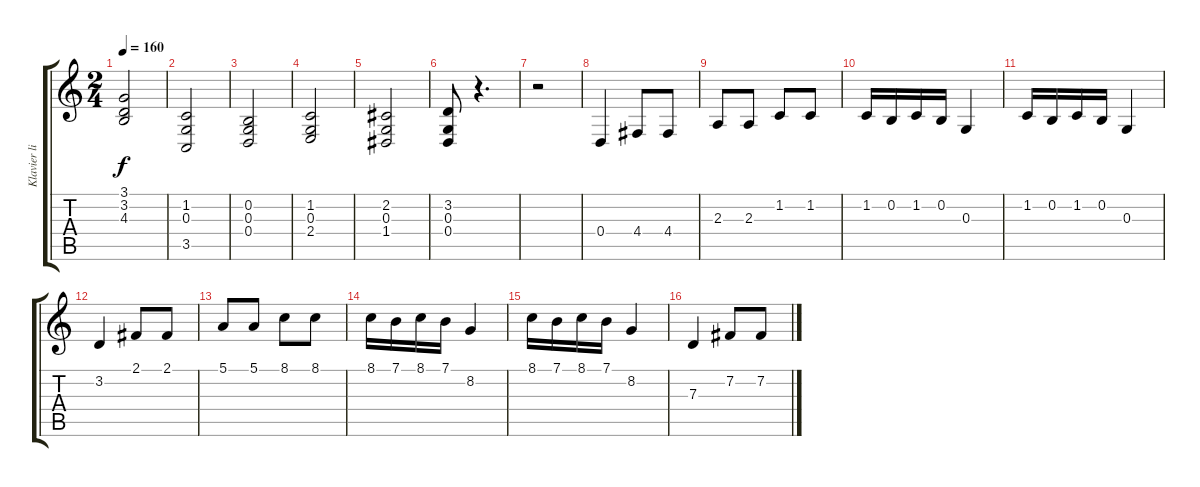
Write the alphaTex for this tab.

\track ("Klavier linke Hand" "Klavier li") {instrument acousticgrandpiano}
\staff {score tabs}
\tuning (E4 B3 G3 D3 A2 E2) {hide}
\ts (2 4)
\tempo 160
\clef g2
\ks c
(3.1 3.2 4.3).2{dy f} |
(1.2 0.3 3.5).2 |
(0.2 0.3 0.4).2 |
(1.2 0.3 2.4).2 |
(2.2 0.3 1.4).2 |
(3.2 0.3 0.4).8 r.4{d} |
r.2 |
0.4.4 4.4.8 4.4.8 |
2.3.8 2.3.8 1.2.8 1.2.8 |
1.2.16 0.2.16 1.2.16 0.2.16 0.3.4 |
1.2.16 0.2.16 1.2.16 0.2.16 0.3.4 |
3.2.4 2.1.8 2.1.8 |
5.1.8 5.1.8 8.1.8 8.1.8 |
8.1.16 7.1.16 8.1.16 7.1.16 8.2.4 |
8.1.16 7.1.16 8.1.16 7.1.16 8.2.4 |
7.3.4 7.2.8 7.2.8
